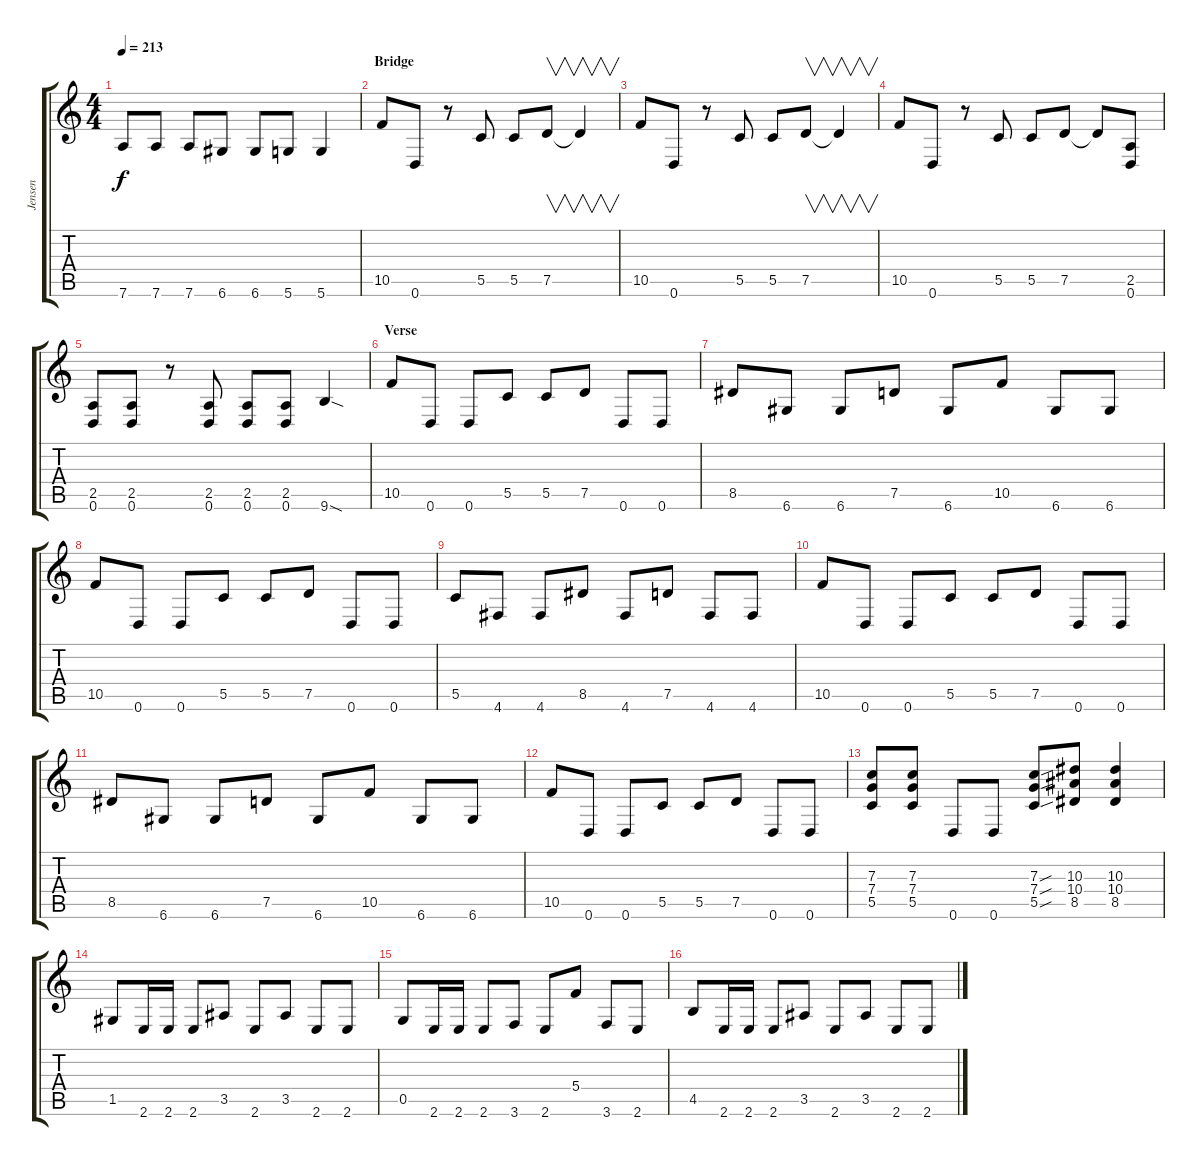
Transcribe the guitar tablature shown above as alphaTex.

\track ("Jensen" "Jensen") {instrument distortionguitar}
\staff {score tabs}
\tuning (D4 A3 F3 C3 G2 D2) {hide}
\ts (4 4)
\tempo 213
\clef g2
\ks c
7.6.8{dy f} 7.6.8 7.6.8 6.6.8 6.6.8 5.6.8 5.6.4 |
\section ("" "Bridge")
10.5.8 0.6.8 r.8 5.5.8 5.5.8 7.5.8{v} 7.5{t}.4{v} |
10.5.8 0.6.8 r.8 5.5.8 5.5.8 7.5.8{v} 7.5{t}.4{v} |
10.5.8 0.6.8 r.8 5.5.8 5.5.8 7.5.8 7.5{t}.8 (2.5 0.6).8 |
(2.5 0.6).8 (2.5 0.6).8 r.8 (2.5 0.6).8 (2.5 0.6).8 (2.5 0.6).8 9.6{sod}.4 |
\section ("" "Verse")
10.5.8 0.6.8 0.6.8 5.5.8 5.5.8 7.5.8 0.6.8 0.6.8 |
8.5.8 6.6.8 6.6.8 7.5.8 6.6.8 10.5.8 6.6.8 6.6.8 |
10.5.8 0.6.8 0.6.8 5.5.8 5.5.8 7.5.8 0.6.8 0.6.8 |
5.5.8 4.6.8 4.6.8 8.5.8 4.6.8 7.5.8 4.6.8 4.6.8 |
10.5.8 0.6.8 0.6.8 5.5.8 5.5.8 7.5.8 0.6.8 0.6.8 |
8.5.8 6.6.8 6.6.8 7.5.8 6.6.8 10.5.8 6.6.8 6.6.8 |
10.5.8 0.6.8 0.6.8 5.5.8 5.5.8 7.5.8 0.6.8 0.6.8 |
(7.3 7.4 5.5).8 (7.3 7.4 5.5).8 0.6.8 0.6.8 (7.3{sou} 7.4{sou} 5.5{sou}).8 (10.3 10.4 8.5).8 (10.3 10.4 8.5).4 |
1.5.8 2.6.16 2.6.16 2.6.8 3.5.8 2.6.8 3.5.8 2.6.8 2.6.8 |
0.5.8 2.6.16 2.6.16 2.6.8 3.6.8 2.6.8 5.4.8 3.6.8 2.6.8 |
4.5.8 2.6.16 2.6.16 2.6.8 3.5.8 2.6.8 3.5.8 2.6.8 2.6.8
